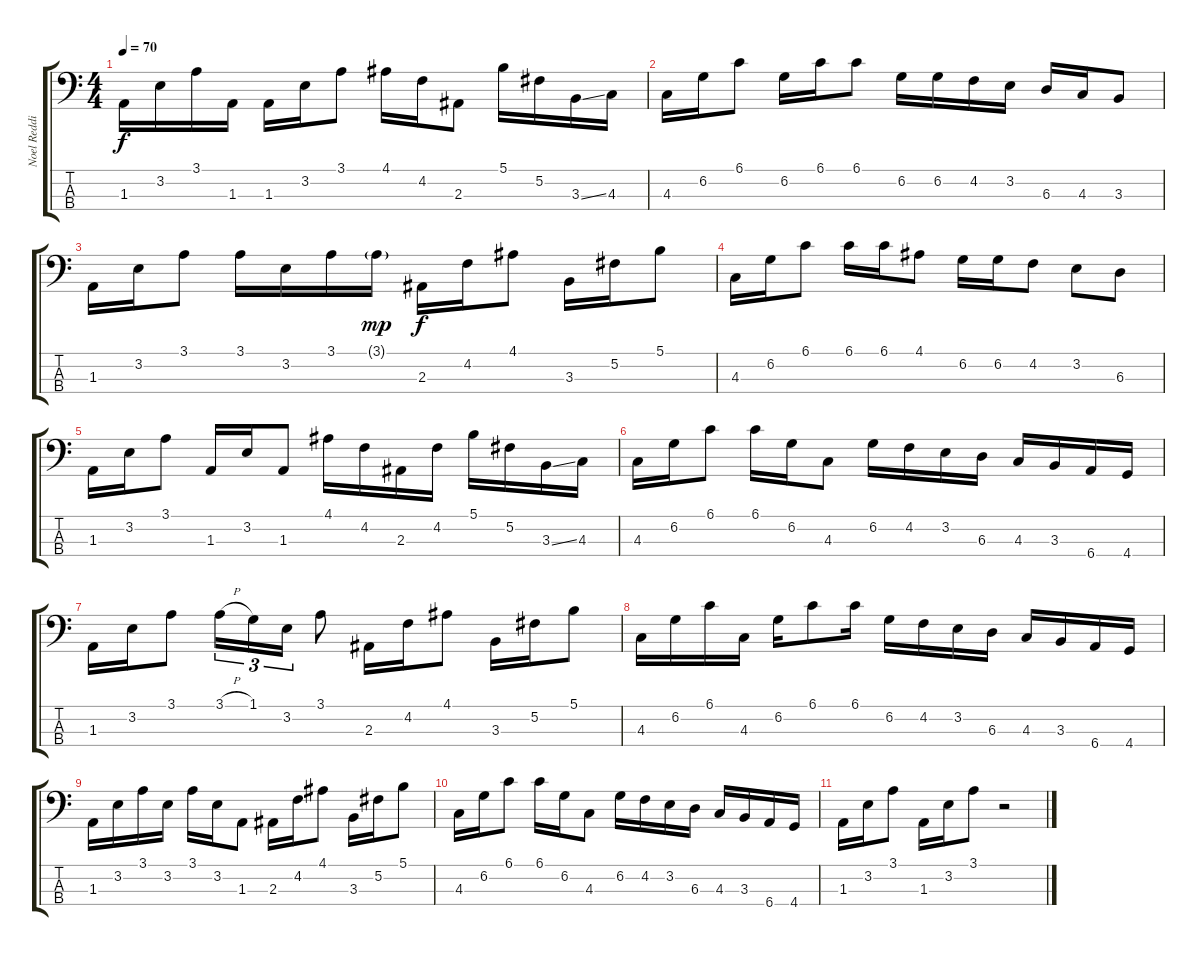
\track ("Noel Redding" "Noel Reddi") {instrument electricbassfinger}
\staff {score tabs}
\tuning (Gb2 Db2 Ab1 Eb1) {hide}
\ts (4 4)
\tempo 70
\clef f4
\ks c
1.3.16{dy f} 3.2.16 3.1.16 1.3.16 1.3.16 3.2.16 3.1.8 4.1.16 4.2.16 2.3.8 5.1.16 5.2.16 3.3{ss}.16 4.3.16 |
4.3.16 6.2.16 6.1.8 6.2.16 6.1.16 6.1.8 6.2.16 6.2.16 4.2.16 3.2.16 6.3.16 4.3.16 3.3.8 |
1.3.16 3.2.16 3.1.8 3.1.16 3.2.16 3.1.16 3.1{g}.16{dy mp} 2.3.16{dy f} 4.2.16 4.1.8 3.3.16 5.2.16 5.1.8 |
4.3.16 6.2.16 6.1.8 6.1.16 6.1.16 4.1.8 6.2.16 6.2.16 4.2.8 3.2.8 6.3.8 |
1.3.16 3.2.16 3.1.8 1.3.16 3.2.16 1.3.8 4.1.16 4.2.16 2.3.16 4.2.16 5.1.16 5.2.16 3.3{ss}.16 4.3.16 |
4.3.16 6.2.16 6.1.8 6.1.16 6.2.16 4.3.8 6.2.16 4.2.16 3.2.16 6.3.16 4.3.16 3.3.16 6.4.16 4.4.16 |
1.3.16 3.2.16 3.1.8 3.1{h}.16{tu (3 2)} 1.1.16{tu (3 2)} 3.2.16{tu (3 2)} 3.1.8 2.3.16 4.2.16 4.1.8 3.3.16 5.2.16 5.1.8 |
4.3.16 6.2.16 6.1.16 4.3.16 6.2.16 6.1.8 6.1.16 6.2.16 4.2.16 3.2.16 6.3.16 4.3.16 3.3.16 6.4.16 4.4.16 |
1.3.16 3.2.16 3.1.16 3.2.16 3.1.16 3.2.16 1.3.8 2.3.16 4.2.16 4.1.8 3.3.16 5.2.16 5.1.8 |
4.3.16{volume 0} 6.2.16 6.1.8 6.1.16 6.2.16 4.3.8 6.2.16 4.2.16 3.2.16 6.3.16 4.3.16 3.3.16 6.4.16 4.4.16 |
1.3.16 3.2.16 3.1.8 1.3.16 3.2.16 3.1.8 r.2
